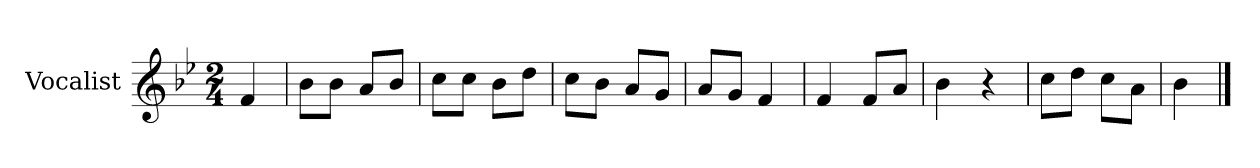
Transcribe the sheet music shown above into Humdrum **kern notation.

**kern
*part1
*staff1
*I"Vocalist
*k[b-e-]
*B-:
*M2/4
=
4f
=1
8b-L
8b-J
8aL
8b-J
=2
8ccL
8ccJ
8b-L
8ddJ
=3
8ccL
8b-J
8aL
8gJ
=4
8aL
8gJ
4f
=5
4f
8fL
8aJ
=6
4b-
4r
=7
8ccL
8ddJ
8ccL
8aJ
=8
4b-
==
*-
